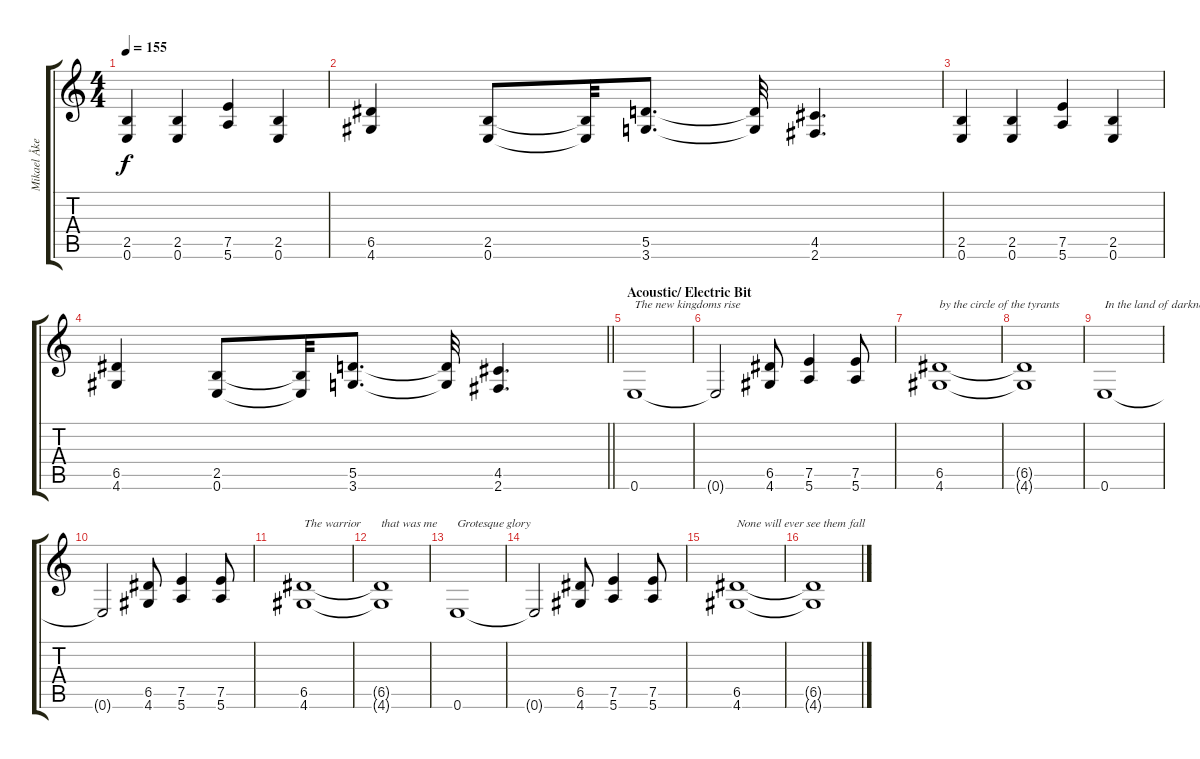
\track ("Mikael Åkerfeldt" "Mikael Åke") {instrument distortionguitar}
\staff {score tabs}
\tuning (E4 B3 G3 D3 A2 E2) {hide}
\ts (4 4)
\tempo 155
\clef g2
\ks c
(2.5 0.6).4{dy f} (2.5 0.6).4 (7.5 5.6).4 (2.5 0.6).4 |
(6.5 4.6).4 (2.5 0.6).8 (2.5{t} 0.6{t}).32 (5.5 3.6).8{d} (5.5{t} 3.6{t}).32 (4.5 2.6).4{d} |
(2.5 0.6).4 (2.5 0.6).4 (7.5 5.6).4 (2.5 0.6).4 |
\barLineRight lightlight
(6.5 4.6).4 (2.5 0.6).8 (2.5{t} 0.6{t}).32 (5.5 3.6).8{d} (5.5{t} 3.6{t}).32 (4.5 2.6).4{d} |
\section ("" "Acoustic/ Electric Bit")
0.6.1{txt "The new kingdoms rise"} |
0.6{t}.2 (6.5 4.6).8 (7.5 5.6).4 (7.5 5.6).8 |
(6.5 4.6).1{txt "by the circle of the tyrants"} |
(6.5{t} 4.6{t}).1 |
0.6.1{txt "In the land of darkness"} |
0.6{t}.2 (6.5 4.6).8 (7.5 5.6).4 (7.5 5.6).8 |
(6.5 4.6).1{txt "The warrior "} |
(6.5{t} 4.6{t}).1{txt "that was me"} |
0.6.1{txt "Grotesque glory"} |
0.6{t}.2 (6.5 4.6).8 (7.5 5.6).4 (7.5 5.6).8 |
(6.5 4.6).1{txt "None will ever see them fall"} |
(6.5{t} 4.6{t}).1
